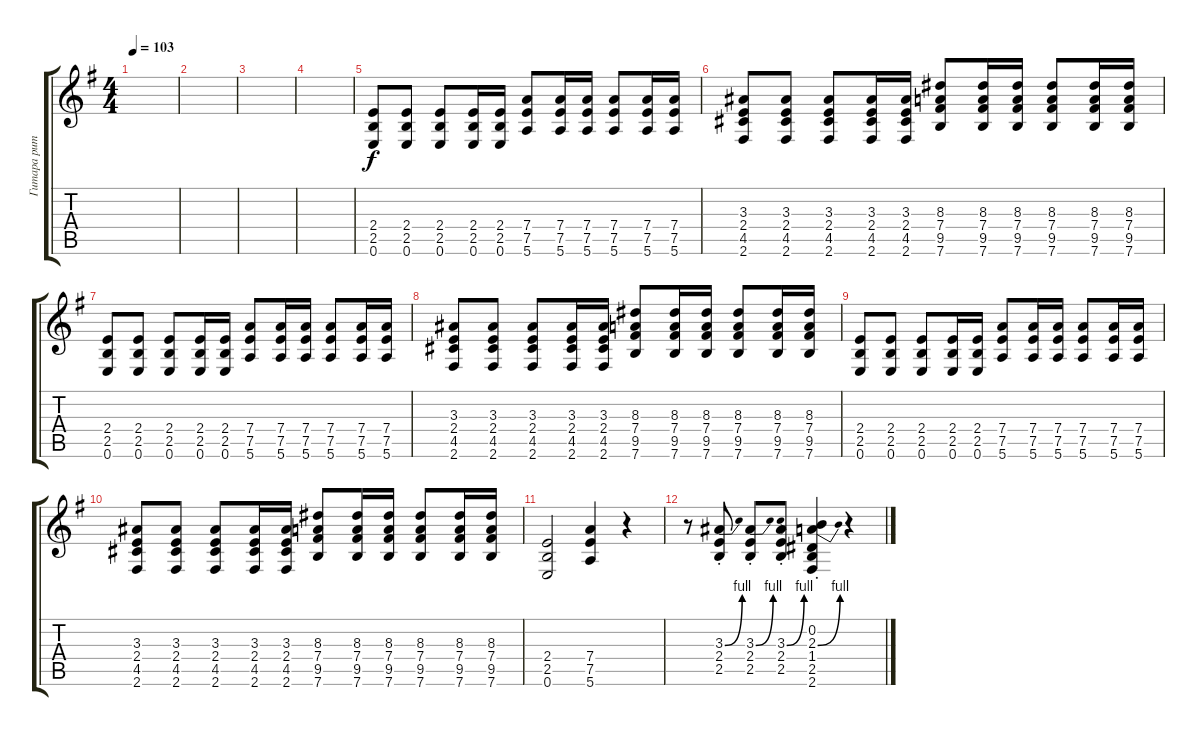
\track ("Гитара ритм грязная" "Гитара рит") {instrument distortionguitar}
\staff {score tabs}
\tuning (E4 B3 G3 D3 A2 E2) {hide}
\ts (4 4)
\tempo 103
\clef g2
\ks eminor
|
|
|
|
(2.4 2.5 0.6).8 (2.4 2.5 0.6).8 (2.4 2.5 0.6).8 (2.4 2.5 0.6).16 (2.4 2.5 0.6).16 (7.4 7.5 5.6).8 (7.4 7.5 5.6).16 (7.4 7.5 5.6).16 (7.4 7.5 5.6).8 (7.4 7.5 5.6).16 (7.4 7.5 5.6).16 |
(3.3 2.4 4.5 2.6).8 (3.3 2.4 4.5 2.6).8 (3.3 2.4 4.5 2.6).8 (3.3 2.4 4.5 2.6).16 (3.3 2.4 4.5 2.6).16 (8.3 7.4 9.5 7.6).8 (8.3 7.4 9.5 7.6).16 (8.3 7.4 9.5 7.6).16 (8.3 7.4 9.5 7.6).8 (8.3 7.4 9.5 7.6).16 (8.3 7.4 9.5 7.6).16 |
(2.4 2.5 0.6).8 (2.4 2.5 0.6).8 (2.4 2.5 0.6).8 (2.4 2.5 0.6).16 (2.4 2.5 0.6).16 (7.4 7.5 5.6).8 (7.4 7.5 5.6).16 (7.4 7.5 5.6).16 (7.4 7.5 5.6).8 (7.4 7.5 5.6).16 (7.4 7.5 5.6).16 |
(3.3 2.4 4.5 2.6).8 (3.3 2.4 4.5 2.6).8 (3.3 2.4 4.5 2.6).8 (3.3 2.4 4.5 2.6).16 (3.3 2.4 4.5 2.6).16 (8.3 7.4 9.5 7.6).8 (8.3 7.4 9.5 7.6).16 (8.3 7.4 9.5 7.6).16 (8.3 7.4 9.5 7.6).8 (8.3 7.4 9.5 7.6).16 (8.3 7.4 9.5 7.6).16 |
(2.4 2.5 0.6).8 (2.4 2.5 0.6).8 (2.4 2.5 0.6).8 (2.4 2.5 0.6).16 (2.4 2.5 0.6).16 (7.4 7.5 5.6).8 (7.4 7.5 5.6).16 (7.4 7.5 5.6).16 (7.4 7.5 5.6).8 (7.4 7.5 5.6).16 (7.4 7.5 5.6).16 |
(3.3 2.4 4.5 2.6).8 (3.3 2.4 4.5 2.6).8 (3.3 2.4 4.5 2.6).8 (3.3 2.4 4.5 2.6).16 (3.3 2.4 4.5 2.6).16 (8.3 7.4 9.5 7.6).8 (8.3 7.4 9.5 7.6).16 (8.3 7.4 9.5 7.6).16 (8.3 7.4 9.5 7.6).8 (8.3 7.4 9.5 7.6).16 (8.3 7.4 9.5 7.6).16 |
(2.4 2.5 0.6).2 (7.4 7.5 5.6).4 r.4 |
r.8 (3.3{be (bend 0 0 60 4) st} 2.4{st} 2.5{st}).8 (3.3{be (bend 0 0 60 4) st} 2.4{st} 2.5{st}).8 (3.3{be (bend 0 0 60 4) st} 2.4{st} 2.5{st}).8 (0.2{st} 2.3{be (bend 0 0 60 4) st} 1.4{st} 2.5{st} 2.6{st}).4 r.4
